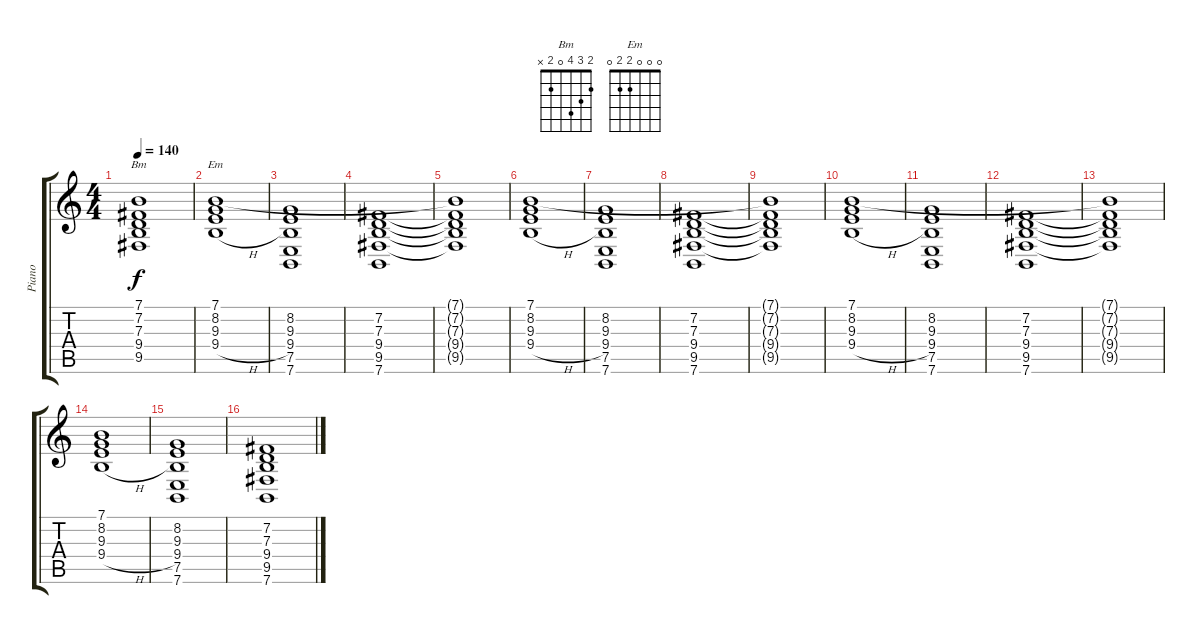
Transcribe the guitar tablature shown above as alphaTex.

\track ("Piano" "Piano") {instrument electricpiano2}
\staff {score tabs}
\tuning (E4 B3 G3 D3 A2 E2) {hide}
\chord ("Bm" 2 3 4 0 2 x)
\chord ("Em" 0 0 0 2 2 0)
\ts (4 4)
\tempo 140
\clef g2
\ks c
(7.1{t} 7.2{t} 7.3{t} 9.4{t} 9.5{t}).1{ch "Bm" dy f} |
(7.1 8.2 9.3 9.4{h}).1{ch "Em" balance 8} |
(8.2 9.3 9.4 7.5 7.6).1 |
(7.2 7.3 9.4 9.5 7.6).1 |
(7.1{t} 7.2{t} 7.3{t} 9.4{t} 9.5{t}).1 |
(7.1 8.2 9.3 9.4{h}).1{balance 8} |
(8.2 9.3 9.4 7.5 7.6).1 |
(7.2 7.3 9.4 9.5 7.6).1 |
(7.1{t} 7.2{t} 7.3{t} 9.4{t} 9.5{t}).1 |
(7.1 8.2 9.3 9.4{h}).1{balance 8} |
(8.2 9.3 9.4 7.5 7.6).1 |
(7.2 7.3 9.4 9.5 7.6).1 |
(7.1{t} 7.2{t} 7.3{t} 9.4{t} 9.5{t}).1 |
(7.1 8.2 9.3 9.4{h}).1{balance 8} |
(8.2 9.3 9.4 7.5 7.6).1 |
(7.2 7.3 9.4 9.5 7.6).1
